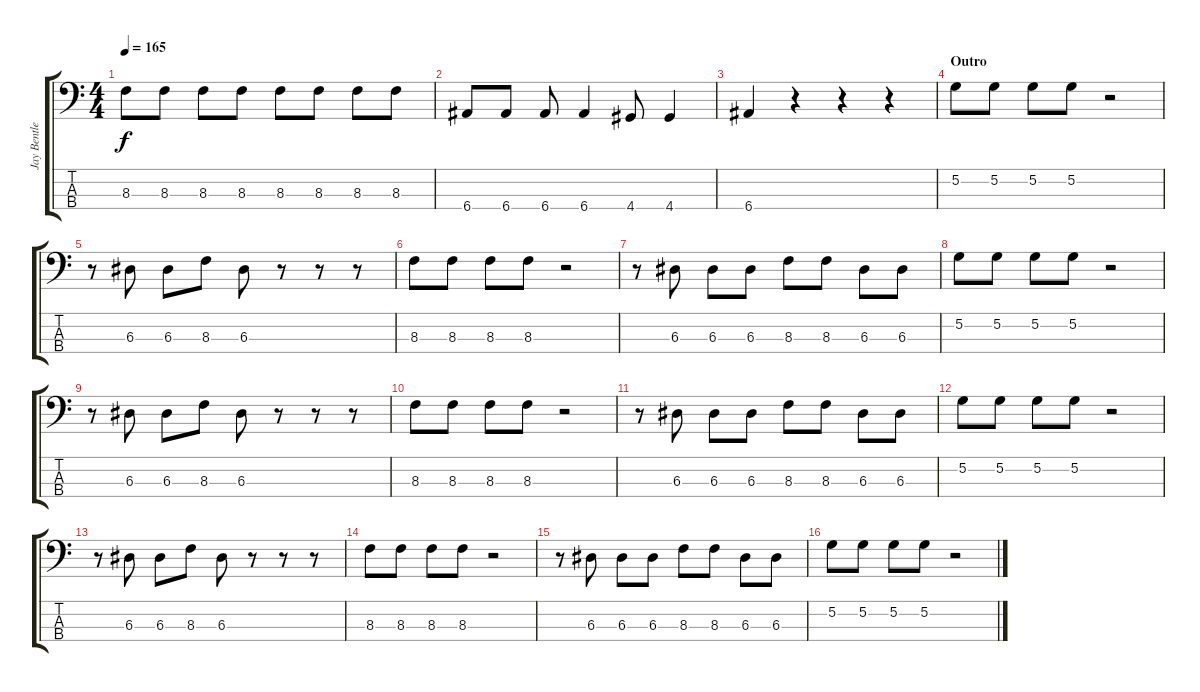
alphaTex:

\track ("Jay Bentley - Bass" "Jay Bentle") {instrument electricbasspick}
\staff {score tabs}
\tuning (G2 D2 A1 E1) {hide}
\ts (4 4)
\tempo 165
\clef f4
\ks c
8.3.8{dy f} 8.3.8 8.3.8 8.3.8 8.3.8 8.3.8 8.3.8 8.3.8 |
6.4.8 6.4.8 6.4.8 6.4.4 4.4.8 4.4.4 |
6.4.4 r.4 r.4 r.4 |
\section ("" "Outro")
5.2.8 5.2.8 5.2.8 5.2.8 r.2 |
r.8 6.3.8 6.3.8 8.3.8 6.3.8 r.8 r.8 r.8 |
8.3.8 8.3.8 8.3.8 8.3.8 r.2 |
r.8 6.3.8 6.3.8 6.3.8 8.3.8 8.3.8 6.3.8 6.3.8 |
5.2.8 5.2.8 5.2.8 5.2.8 r.2 |
r.8 6.3.8 6.3.8 8.3.8 6.3.8 r.8 r.8 r.8 |
8.3.8 8.3.8 8.3.8 8.3.8 r.2 |
r.8 6.3.8 6.3.8 6.3.8 8.3.8 8.3.8 6.3.8 6.3.8 |
5.2.8 5.2.8 5.2.8 5.2.8 r.2 |
r.8 6.3.8 6.3.8 8.3.8 6.3.8 r.8 r.8 r.8 |
8.3.8 8.3.8 8.3.8 8.3.8 r.2 |
r.8 6.3.8 6.3.8 6.3.8 8.3.8 8.3.8 6.3.8 6.3.8 |
5.2.8 5.2.8 5.2.8 5.2.8 r.2
